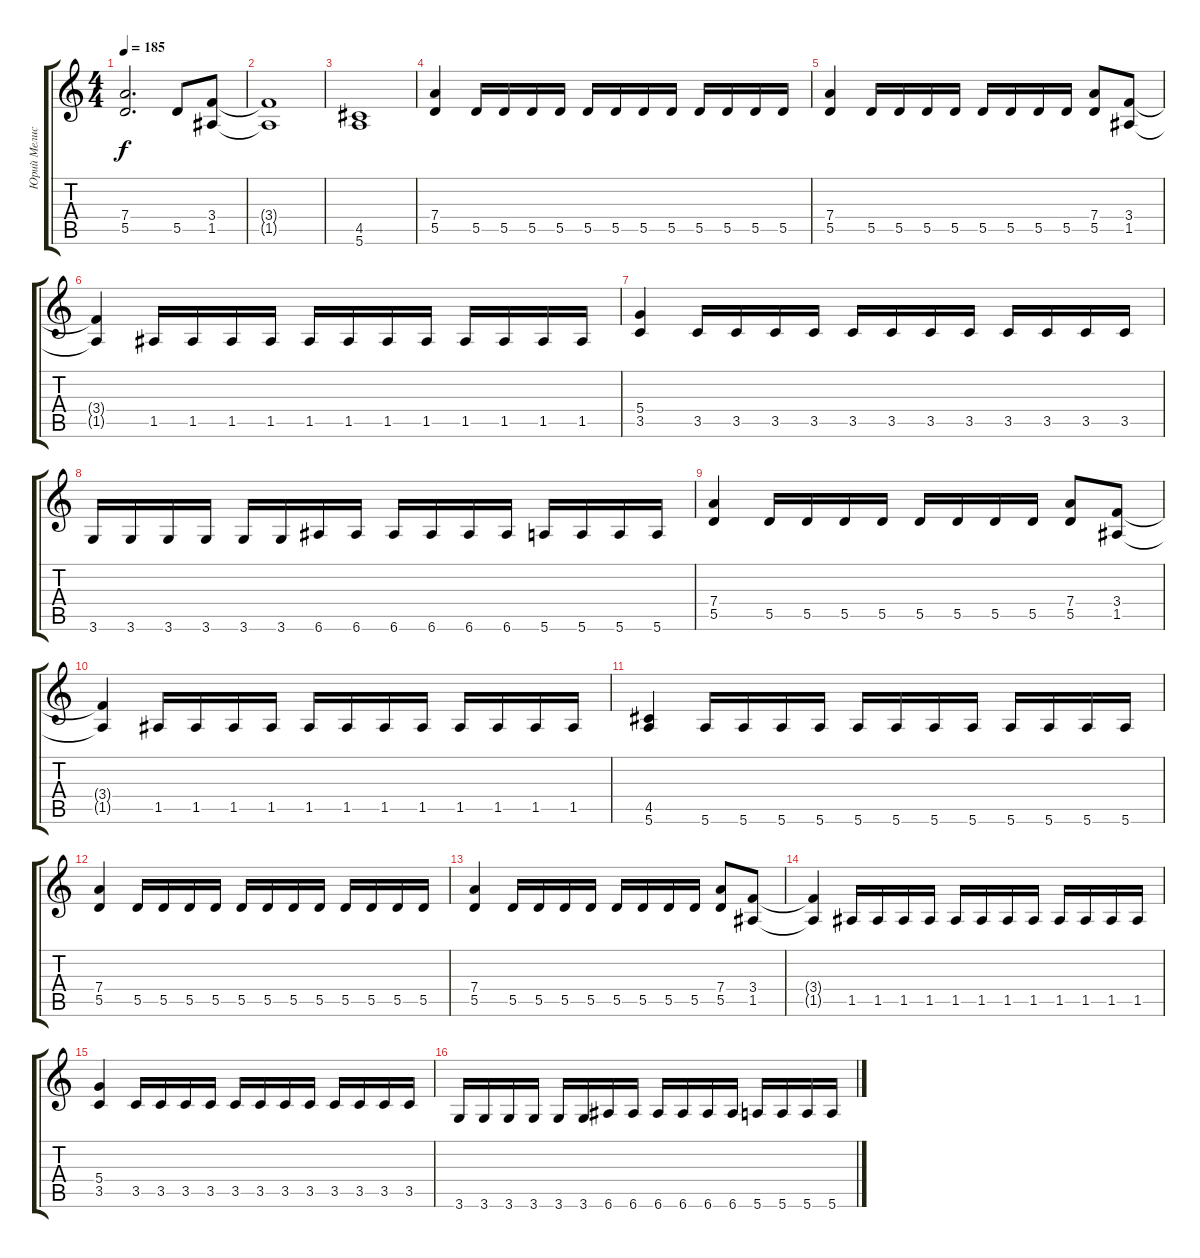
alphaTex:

\track ("Юрий Мелисов" "Юрий Мелис") {instrument distortionguitar}
\staff {score tabs}
\tuning (E4 B3 G3 D3 A2 E2) {hide}
\ts (4 4)
\tempo 185
\clef g2
\ks c
(7.4 5.5).2{d dy f} 5.5.8 (3.4 1.5).8 |
(3.4{t} 1.5{t}).1 |
(4.5 5.6).1 |
(7.4 5.5).4 5.5.16 5.5.16 5.5.16 5.5.16 5.5.16 5.5.16 5.5.16 5.5.16 5.5.16 5.5.16 5.5.16 5.5.16 |
(7.4 5.5).4 5.5.16 5.5.16 5.5.16 5.5.16 5.5.16 5.5.16 5.5.16 5.5.16 (7.4 5.5).8 (3.4 1.5).8 |
(3.4{t} 1.5{t}).4 1.5.16 1.5.16 1.5.16 1.5.16 1.5.16 1.5.16 1.5.16 1.5.16 1.5.16 1.5.16 1.5.16 1.5.16 |
(5.4 3.5).4 3.5.16 3.5.16 3.5.16 3.5.16 3.5.16 3.5.16 3.5.16 3.5.16 3.5.16 3.5.16 3.5.16 3.5.16 |
3.6.16 3.6.16 3.6.16 3.6.16 3.6.16 3.6.16 6.6.16 6.6.16 6.6.16 6.6.16 6.6.16 6.6.16 5.6.16 5.6.16 5.6.16 5.6.16 |
(7.4 5.5).4 5.5.16 5.5.16 5.5.16 5.5.16 5.5.16 5.5.16 5.5.16 5.5.16 (7.4 5.5).8 (3.4 1.5).8 |
(3.4{t} 1.5{t}).4 1.5.16 1.5.16 1.5.16 1.5.16 1.5.16 1.5.16 1.5.16 1.5.16 1.5.16 1.5.16 1.5.16 1.5.16 |
(4.5 5.6).4 5.6.16 5.6.16 5.6.16 5.6.16 5.6.16 5.6.16 5.6.16 5.6.16 5.6.16 5.6.16 5.6.16 5.6.16 |
(7.4 5.5).4 5.5.16 5.5.16 5.5.16 5.5.16 5.5.16 5.5.16 5.5.16 5.5.16 5.5.16 5.5.16 5.5.16 5.5.16 |
(7.4 5.5).4 5.5.16 5.5.16 5.5.16 5.5.16 5.5.16 5.5.16 5.5.16 5.5.16 (7.4 5.5).8 (3.4 1.5).8 |
(3.4{t} 1.5{t}).4 1.5.16 1.5.16 1.5.16 1.5.16 1.5.16 1.5.16 1.5.16 1.5.16 1.5.16 1.5.16 1.5.16 1.5.16 |
(5.4 3.5).4 3.5.16 3.5.16 3.5.16 3.5.16 3.5.16 3.5.16 3.5.16 3.5.16 3.5.16 3.5.16 3.5.16 3.5.16 |
3.6.16 3.6.16 3.6.16 3.6.16 3.6.16 3.6.16 6.6.16 6.6.16 6.6.16 6.6.16 6.6.16 6.6.16 5.6.16 5.6.16 5.6.16 5.6.16
